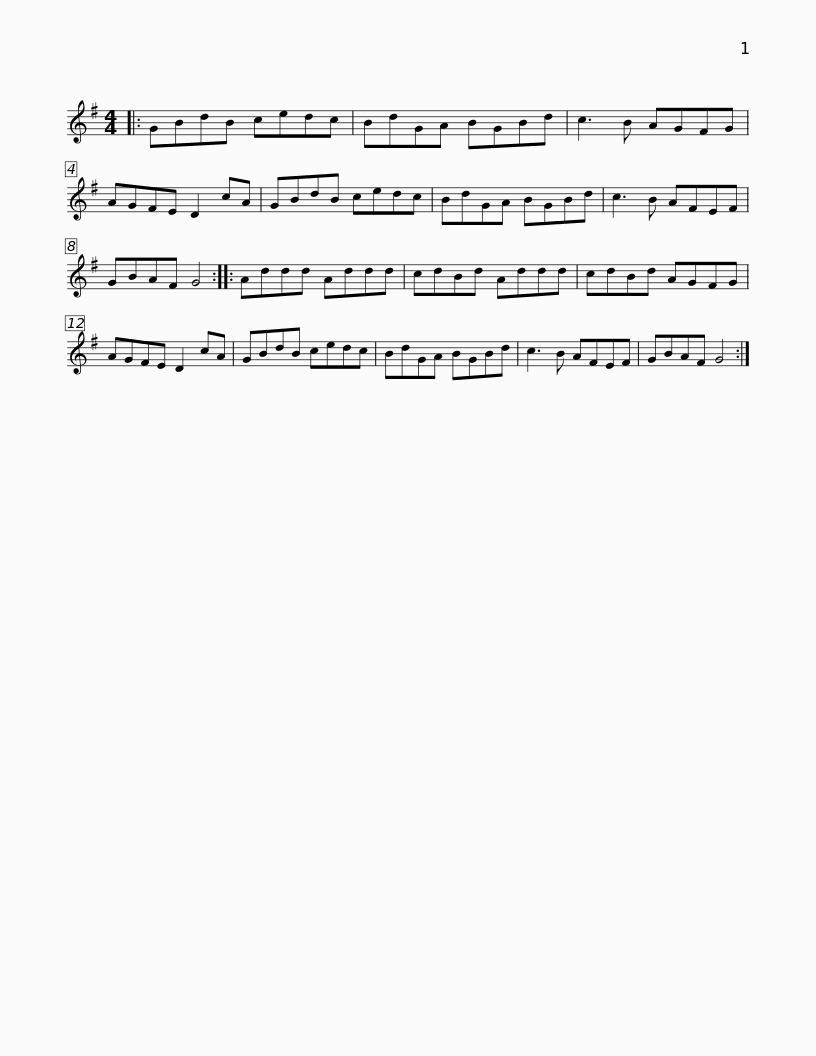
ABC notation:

X:1
L:1/8
M:4/4
I:linebreak $
K:G
V:1 treble
V:1
|: GBdB cedc | BdGA BGBd | c3 B AGFG | AGFE D2 cA | GBdB cedc |$ %5
 BdGA BGBd | c3 B AFEF | GBAF G4 :: Addd Addd | cdBd Addd | %10
 cdBd AGFG |$ AGFE D2 cA | GBdB cedc | BdGA BGBd | c3 B AFEF | %15
 GBAF G4 :| %16
